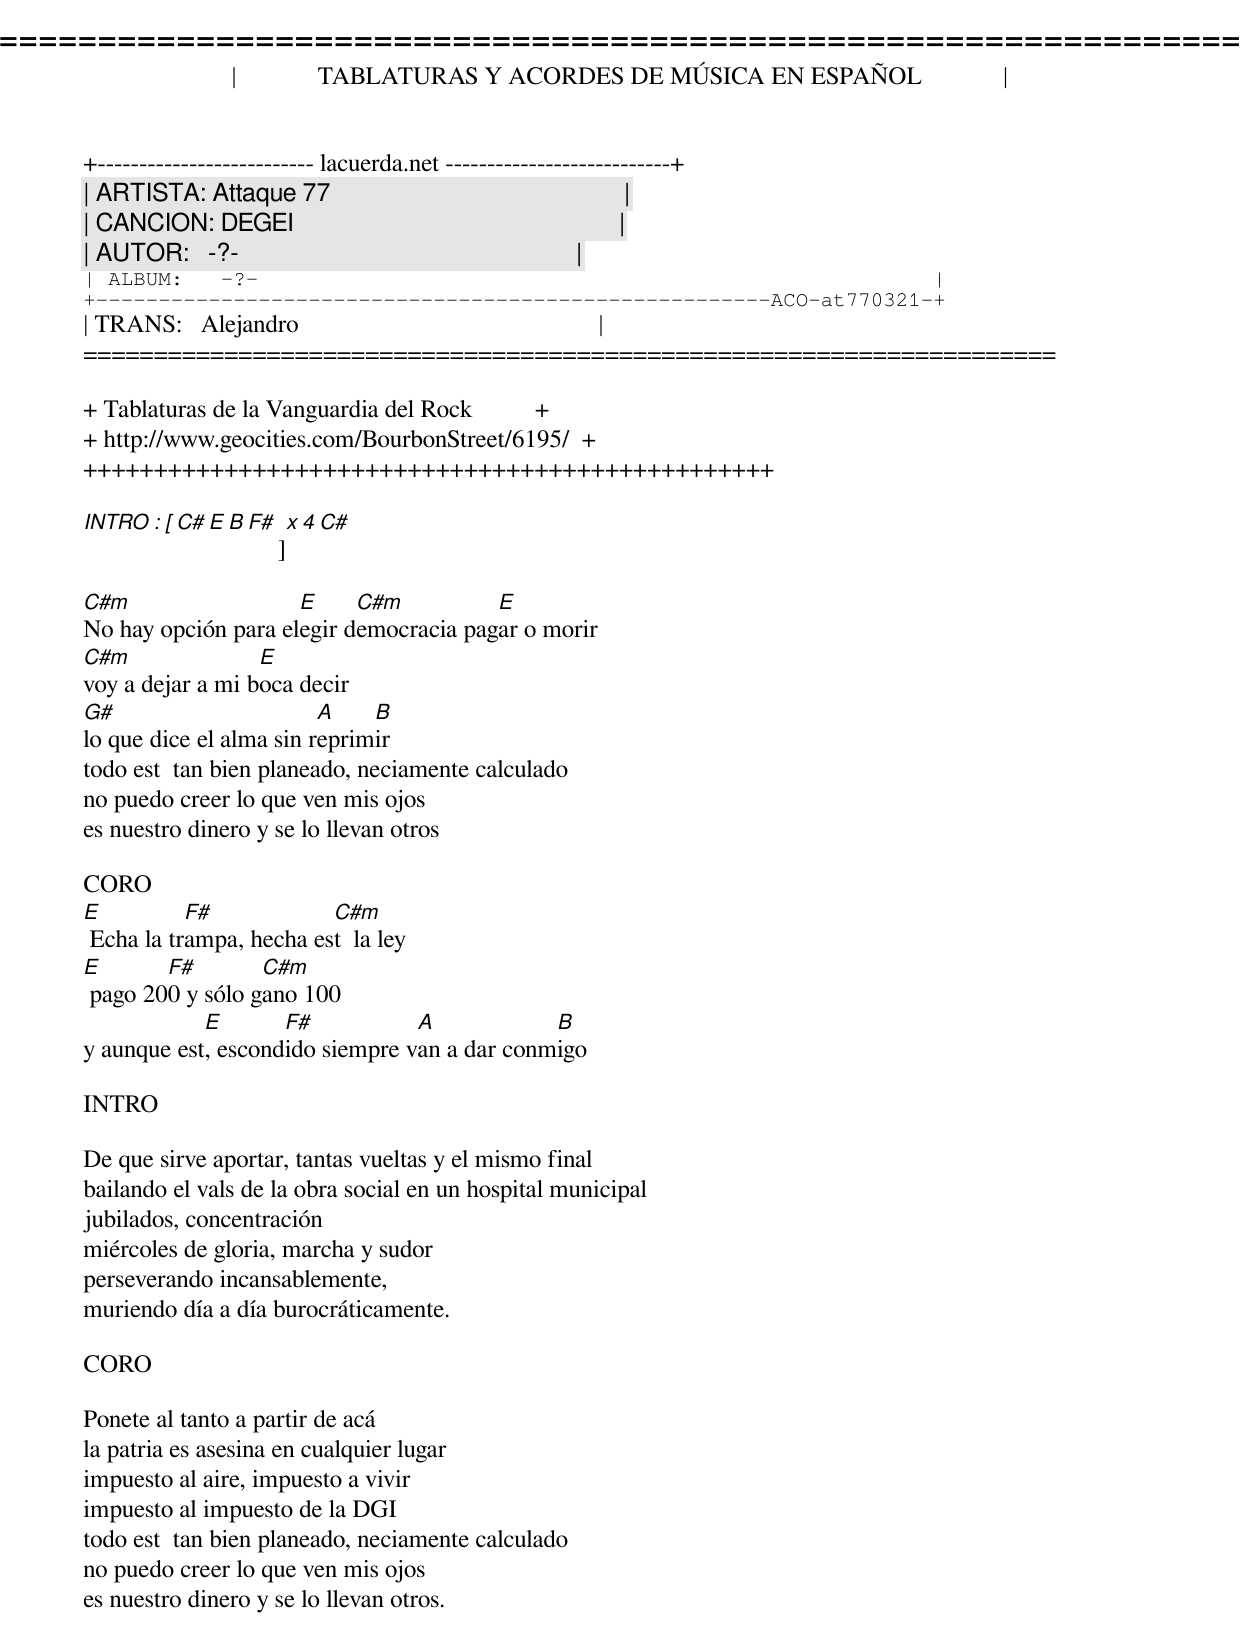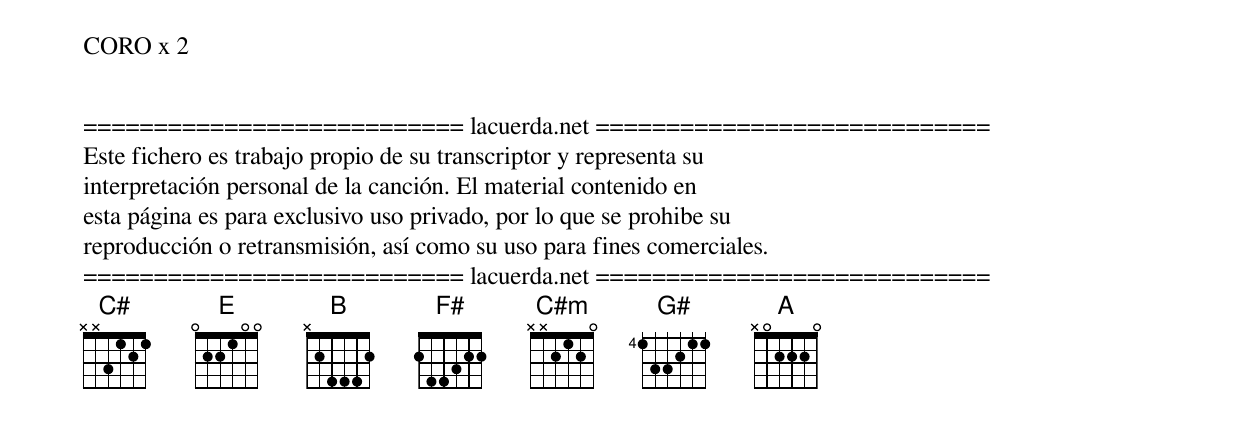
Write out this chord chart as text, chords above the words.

=====================================================================
|             TABLATURAS Y ACORDES DE MÚSICA EN ESPAÑOL             |
+-------------------------- lacuerda.net ---------------------------+
| ARTISTA: Attaque 77                                               |
| CANCION: DEGEI                                                    |
| AUTOR:   -?-                                                      |
| ALBUM:   -?-                                                      |
+------------------------------------------------------ACO-at770321-+
| TRANS:   Alejandro                                                |
=====================================================================

+ Tablaturas de la Vanguardia del Rock          +
+ http://www.geocities.com/BourbonStreet/6195/  +
+++++++++++++++++++++++++++++++++++++++++++++++++

INTRO : [ C#  E B F# ] x 4 C#

C#m                  E     C#m          E
No hay opción para elegir democracia pagar o morir
C#m               E
voy a dejar a mi boca decir
G#                       A    B
lo que dice el alma sin reprimir
todo est  tan bien planeado, neciamente calculado
no puedo creer lo que ven mis ojos
es nuestro dinero y se lo llevan otros

CORO
E          F#            C#m
 Echa la trampa, hecha est  la ley
E       F#        C#m
 pago 200 y sólo gano 100
            E       F#           A            B
y aunque est, escondido siempre van a dar conmigo

INTRO

De que sirve aportar, tantas vueltas y el mismo final
bailando el vals de la obra social en un hospital municipal
jubilados, concentración
miércoles de gloria, marcha y sudor
perseverando incansablemente,
muriendo día a día burocráticamente.

CORO

Ponete al tanto a partir de acá
la patria es asesina en cualquier lugar
impuesto al aire, impuesto a vivir
impuesto al impuesto de la DGI
todo est  tan bien planeado, neciamente calculado
no puedo creer lo que ven mis ojos
es nuestro dinero y se lo llevan otros.

CORO x 2


=========================== lacuerda.net ============================
Este fichero es trabajo propio de su transcriptor y representa su
interpretación personal de la canción. El material contenido en
esta página es para exclusivo uso privado, por lo que se prohibe su
reproducción o retransmisión, así como su uso para fines comerciales.
=========================== lacuerda.net ============================
